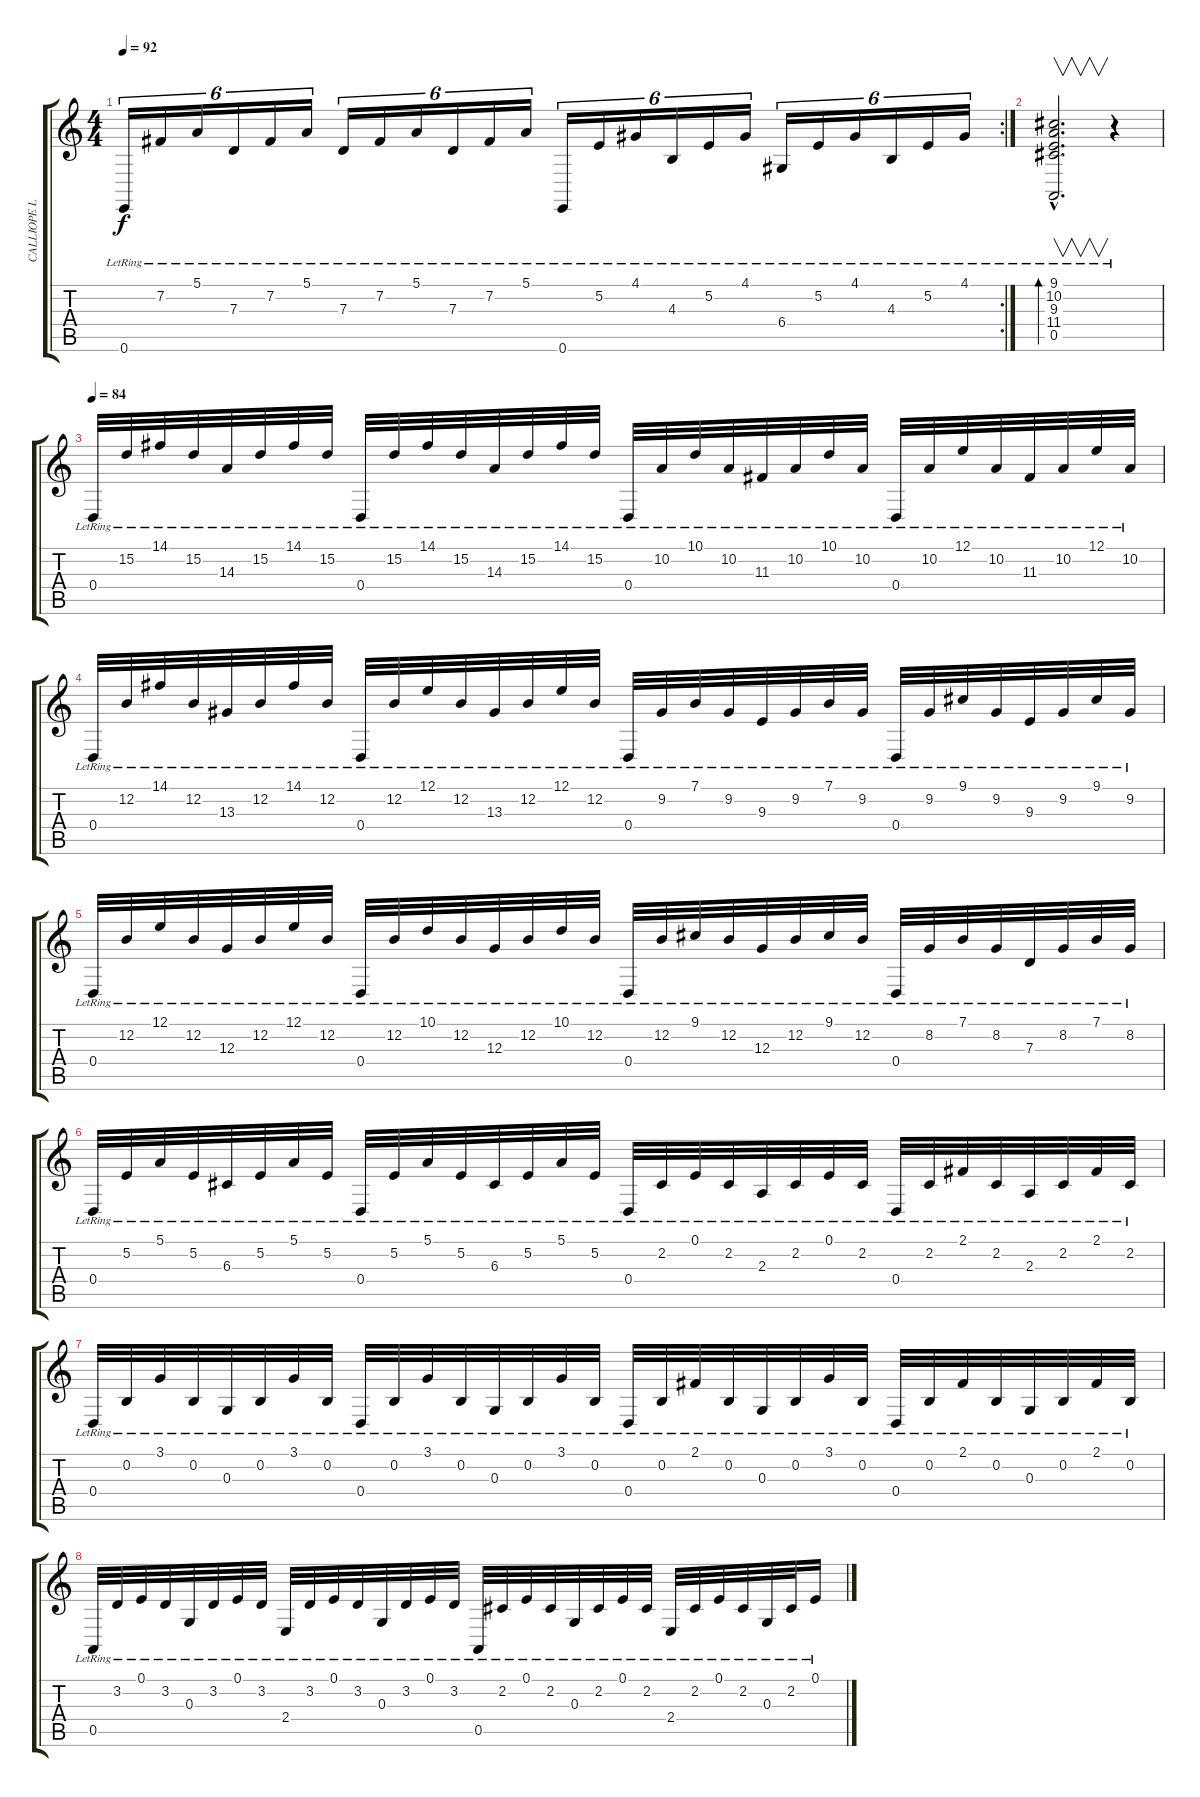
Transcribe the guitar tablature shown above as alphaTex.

\track ("CALLIOPE LEAD" "CALLIOPE L") {instrument lead3calliope}
\staff {score tabs}
\tuning (E4 B3 G3 D3 A2 E2) {hide}
\rc 2
\ts (4 4)
\tempo 92
\clef g2
\ks c
0.6{lr}.16{tu (6 4) dy f} 7.2{lr}.16{tu (6 4)} 5.1{lr}.16{tu (6 4)} 7.3{lr}.16{tu (6 4)} 7.2{lr}.16{tu (6 4)} 5.1{lr}.16{tu (6 4)} 7.3{lr}.16{tu (6 4)} 7.2{lr}.16{tu (6 4)} 5.1{lr}.16{tu (6 4)} 7.3{lr}.16{tu (6 4)} 7.2{lr}.16{tu (6 4)} 5.1{lr}.16{tu (6 4)} 0.6{lr}.16{tu (6 4)} 5.2{lr}.16{tu (6 4)} 4.1{lr}.16{tu (6 4)} 4.3{lr}.16{tu (6 4)} 5.2{lr}.16{tu (6 4)} 4.1{lr}.16{tu (6 4)} 6.4{lr}.16{tu (6 4)} 5.2{lr}.16{tu (6 4)} 4.1{lr}.16{tu (6 4)} 4.3{lr}.16{tu (6 4)} 5.2{lr}.16{tu (6 4)} 4.1{lr}.16{tu (6 4)} |
(9.1{hac lr} 10.2{hac lr} 9.3{hac lr} 11.4{hac lr} 0.5{hac lr}).2{v d bd 120} r.4 |
\tempo 84
0.4{lr}.32 15.2{lr}.32 14.1{lr}.32 15.2{lr}.32 14.3{lr}.32 15.2{lr}.32 14.1{lr}.32 15.2{lr}.32 0.4{lr}.32 15.2{lr}.32 14.1{lr}.32 15.2{lr}.32 14.3{lr}.32 15.2{lr}.32 14.1{lr}.32 15.2{lr}.32 0.4{lr}.32 10.2{lr}.32 10.1{lr}.32 10.2{lr}.32 11.3{lr}.32 10.2{lr}.32 10.1{lr}.32 10.2{lr}.32 0.4{lr}.32 10.2{lr}.32 12.1{lr}.32 10.2{lr}.32 11.3{lr}.32 10.2{lr}.32 12.1{lr}.32 10.2{lr}.32 |
0.4{lr}.32 12.2{lr}.32 14.1{lr}.32 12.2{lr}.32 13.3{lr}.32 12.2{lr}.32 14.1{lr}.32 12.2{lr}.32 0.4{lr}.32 12.2{lr}.32 12.1{lr}.32 12.2{lr}.32 13.3{lr}.32 12.2{lr}.32 12.1{lr}.32 12.2{lr}.32 0.4{lr}.32 9.2{lr}.32 7.1{lr}.32 9.2{lr}.32 9.3{lr}.32 9.2{lr}.32 7.1{lr}.32 9.2{lr}.32 0.4{lr}.32 9.2{lr}.32 9.1{lr}.32 9.2{lr}.32 9.3{lr}.32 9.2{lr}.32 9.1{lr}.32 9.2{lr}.32 |
0.4{lr}.32 12.2{lr}.32 12.1{lr}.32 12.2{lr}.32 12.3{lr}.32 12.2{lr}.32 12.1{lr}.32 12.2{lr}.32 0.4{lr}.32 12.2{lr}.32 10.1{lr}.32 12.2{lr}.32 12.3{lr}.32 12.2{lr}.32 10.1{lr}.32 12.2{lr}.32 0.4{lr}.32 12.2{lr}.32 9.1{lr}.32 12.2{lr}.32 12.3{lr}.32 12.2{lr}.32 9.1{lr}.32 12.2{lr}.32 0.4{lr}.32 8.2{lr}.32 7.1{lr}.32 8.2{lr}.32 7.3{lr}.32 8.2{lr}.32 7.1{lr}.32 8.2{lr}.32 |
0.4{lr}.32 5.2{lr}.32 5.1{lr}.32 5.2{lr}.32 6.3{lr}.32 5.2{lr}.32 5.1{lr}.32 5.2{lr}.32 0.4{lr}.32 5.2{lr}.32 5.1{lr}.32 5.2{lr}.32 6.3{lr}.32 5.2{lr}.32 5.1{lr}.32 5.2{lr}.32 0.4{lr}.32 2.2{lr}.32 0.1{lr}.32 2.2{lr}.32 2.3{lr}.32 2.2{lr}.32 0.1{lr}.32 2.2{lr}.32 0.4{lr}.32 2.2{lr}.32 2.1{lr}.32 2.2{lr}.32 2.3{lr}.32 2.2{lr}.32 2.1{lr}.32 2.2{lr}.32 |
0.4{lr}.32 0.2{lr}.32 3.1{lr}.32 0.2{lr}.32 0.3{lr}.32 0.2{lr}.32 3.1{lr}.32 0.2{lr}.32 0.4{lr}.32 0.2{lr}.32 3.1{lr}.32 0.2{lr}.32 0.3{lr}.32 0.2{lr}.32 3.1{lr}.32 0.2{lr}.32 0.4{lr}.32 0.2{lr}.32 2.1{lr}.32 0.2{lr}.32 0.3{lr}.32 0.2{lr}.32 3.1{lr}.32 0.2{lr}.32 0.4{lr}.32 0.2{lr}.32 2.1{lr}.32 0.2{lr}.32 0.3{lr}.32 0.2{lr}.32 2.1{lr}.32 0.2{lr}.32 |
0.5{lr}.32 3.2{lr}.32 0.1{lr}.32 3.2{lr}.32 0.3{lr}.32 3.2{lr}.32 0.1{lr}.32 3.2{lr}.32 2.4{lr}.32 3.2{lr}.32 0.1{lr}.32 3.2{lr}.32 0.3{lr}.32 3.2{lr}.32 0.1{lr}.32 3.2{lr}.32 0.5{lr}.32 2.2{lr}.32 0.1{lr}.32 2.2{lr}.32 0.3{lr}.32 2.2{lr}.32 0.1{lr}.32 2.2{lr}.32 2.4{lr}.32 2.2{lr}.32 0.1{lr}.32 2.2{lr}.32 0.3{lr}.32 2.2{lr}.32 0.1{lr}.16
